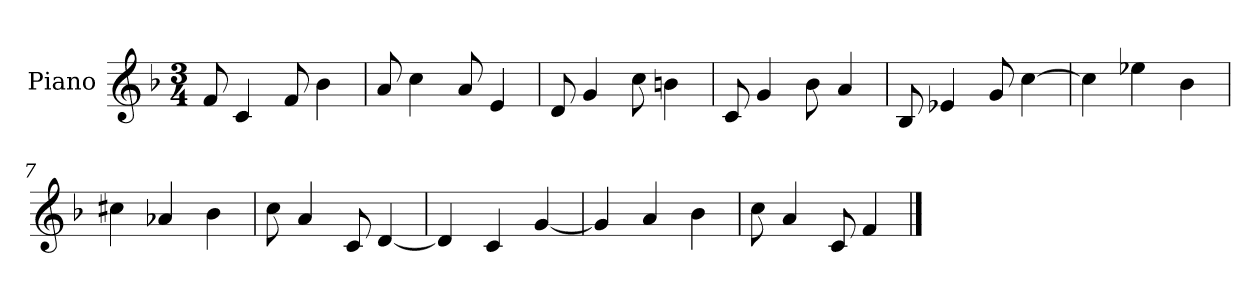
**kern
*part1
*staff1
*I"Piano
*I'Pno.
*clefG2
*k[b-]
*M3/4
*MM120
=1
8f/
4c/
8f/
4b-\
=2
8a/
4cc\
8a/
4e/
=3
8d/
4g/
8cc\
4bn\
=4
8c/
4g/
8b-\
4a/
=5
8B-/
4e-X/
8g/
[4cc\
=6
4cc\]
4ee-X\
4b-\
=7
4cc#X\
4a-X/
4b-\
=8
8cc\
4a/
8c/
[4d/
=9
4d/]
4c/
[4g/
!!LO:LB:g=z
=10
4g/]
4a/
4b-\
=11
8cc\
4a/
8c/
4f/
==
*-
